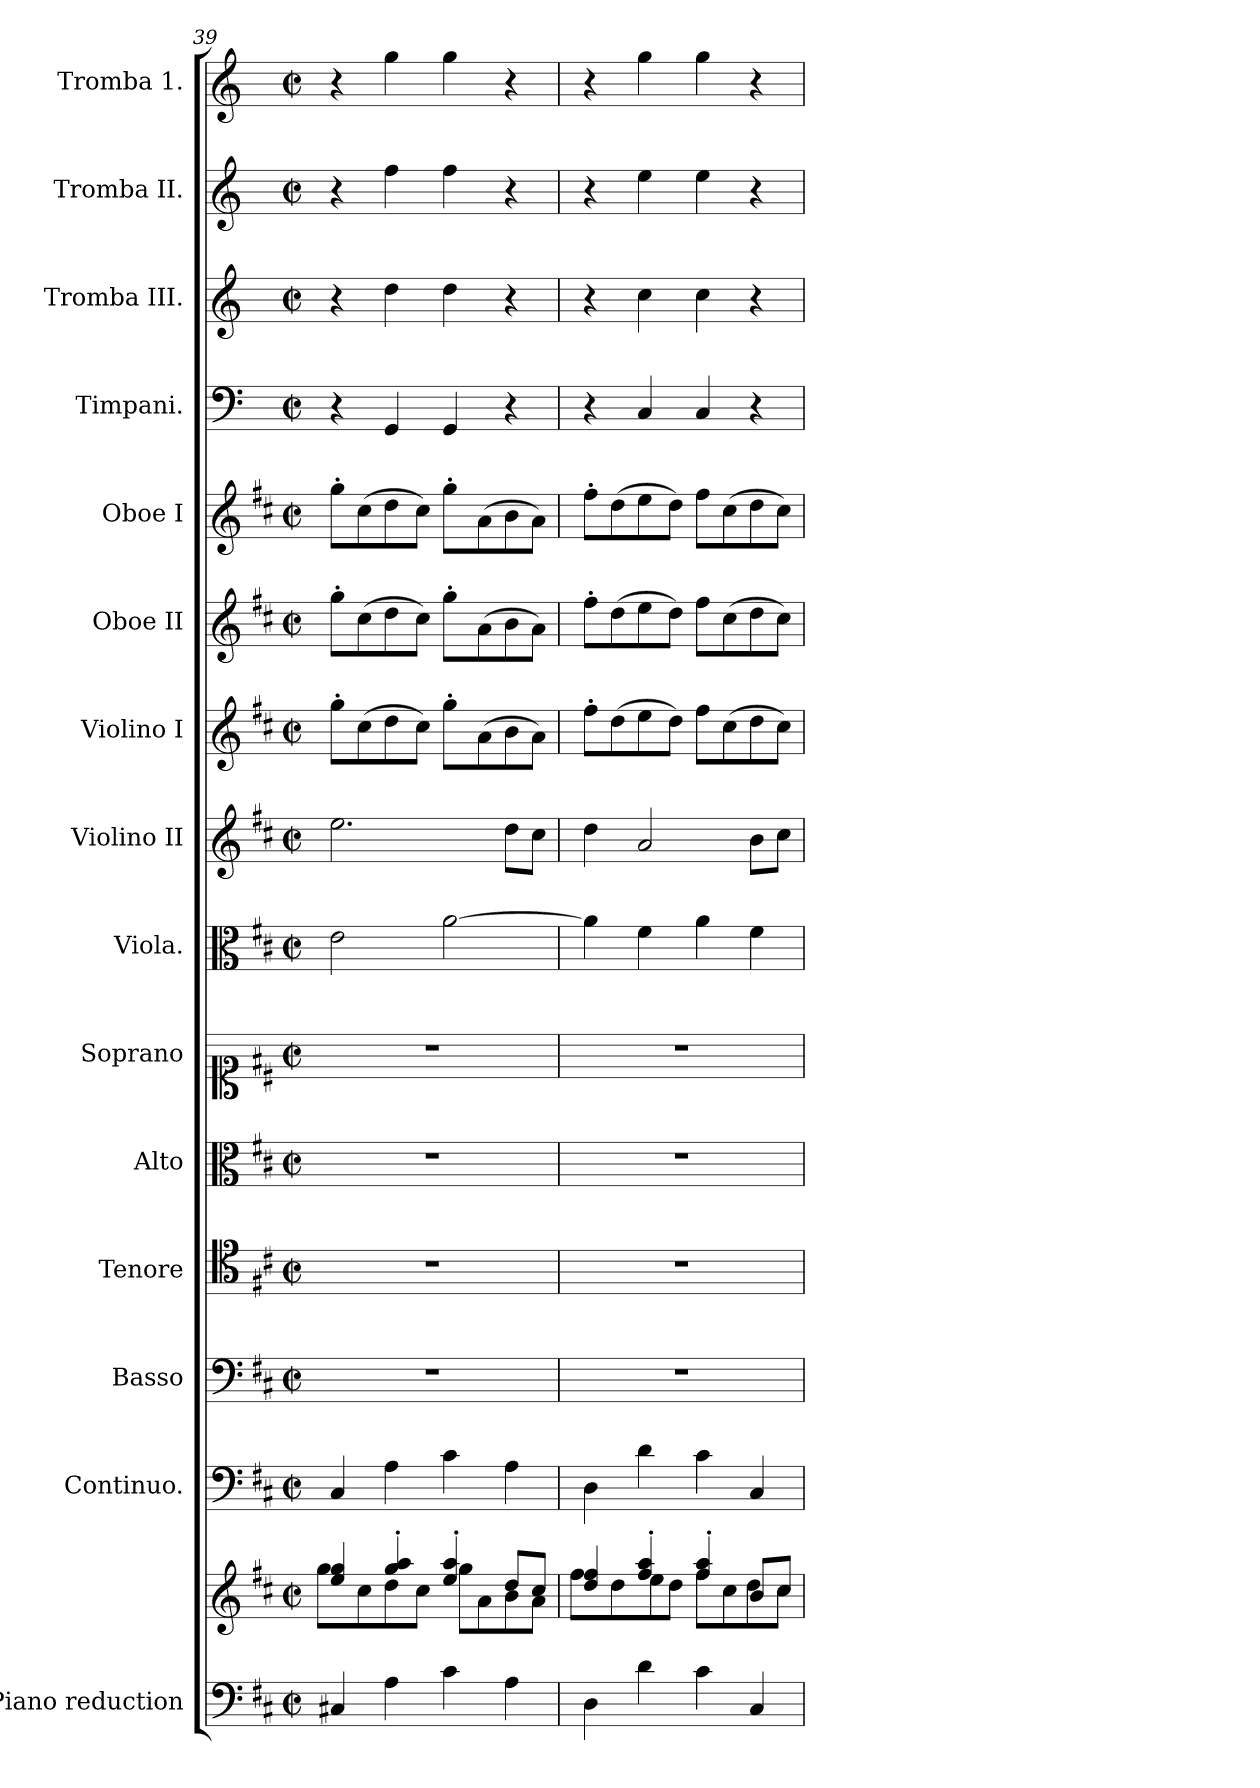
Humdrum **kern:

**kern	**kern	**kern	**kern	**kern	**kern	**kern	**kern	**kern	**kern	**kern	**kern	**kern	**kern	**kern	**kern
*part15	*part15	*part14	*part13	*part12	*part11	*part10	*part9	*part8	*part7	*part6	*part5	*part4	*part3	*part2	*part1
*staff16	*staff15	*staff14	*staff13	*staff12	*staff11	*staff10	*staff9	*staff8	*staff7	*staff6	*staff5	*staff4	*staff3	*staff2	*staff1
*I"Piano reduction	*	*I"Continuo.	*I"Basso	*I"Tenore	*I"Alto	*I"Soprano	*I"Viola.	*I"Violino II	*I"Violino I	*I"Oboe II	*I"Oboe I	*I"Timpani.	*I"Tromba III.	*I"Tromba II.	*I"Tromba 1.
*I'Pno	*	*	*	*	*	*	*I'Vla	*	*I'Vln	*I'Ob	*I'Ob	*I'Timp	*	*	*
*clefF4	*clefG2	*clefF4	*clefF4	*clefC4	*clefC3	*clefC1	*clefC3	*clefG2	*clefG2	*clefG2	*clefG2	*clefF4	*clefG2	*clefG2	*clefG2
*	*	*	*	*	*	*	*	*	*	*	*	*ITrd-1c-2	*ITrd-1c-2	*ITrd-1c-2	*ITrd-1c-2
*k[f#c#]	*k[f#c#]	*k[f#c#]	*k[f#c#]	*k[f#c#]	*k[f#c#]	*k[f#c#]	*k[f#c#]	*k[f#c#]	*k[f#c#]	*k[f#c#]	*k[f#c#]	*k[f#c#]	*k[f#c#]	*k[f#c#]	*k[f#c#]
*M2/2	*M2/2	*M2/2	*M2/2	*M2/2	*M2/2	*M2/2	*M2/2	*M2/2	*M2/2	*M2/2	*M2/2	*M2/2	*M2/2	*M2/2	*M2/2
*met(c|)	*met(c|)	*met(c|)	*met(c|)	*met(c|)	*met(c|)	*met(c|)	*met(c|)	*met(c|)	*met(c|)	*met(c|)	*met(c|)	*met(c|)	*met(c|)	*met(c|)	*met(c|)
=39	=39	=39	=39	=39	=39	=39	=39	=39	=39	=39	=39	=39	=39	=39	=39
*	*^	*	*	*	*	*	*	*	*	*	*	*	*	*	*
4C#X/	4ee/ 4gg/	8gg\L	4C#/	1r	1r	1r	1r	2e\	2.ee\	8gg'\L	8gg'\L	8gg'\L	4r	4r	4r	4r
.	.	8cc#\	.	.	.	.	.	.	.	(8cc#\	(8cc#\	(8cc#\	.	.	.	.
4A\	4gg/' 4aa/'	8dd\	4A\	.	.	.	.	.	.	8dd\	8dd\	8dd\	4AA/	4ee\	4gg\	4aa\
.	.	8cc#\J	.	.	.	.	.	.	.	8cc#\J)	8cc#\J)	8cc#\J)	.	.	.	.
4c#\	4ee/' 4aa/'	8gg\L	4c#\	.	.	.	.	[2a\	.	8gg'\L	8gg'\L	8gg'\L	4AA/	4ee\	4gg\	4aa\
.	.	8a\	.	.	.	.	.	.	.	(8a\	(8a\	(8a\	.	.	.	.
4A\	8dd/L	8b\	4A\	.	.	.	.	.	8dd\L	8b\	8b\	8b\	4r	4r	4r	4r
.	8cc#/J	8a\J	.	.	.	.	.	.	8cc#\J	8a\J)	8a\J)	8a\J)	.	.	.	.
=40	=40	=40	=40	=40	=40	=40	=40	=40	=40	=40	=40	=40	=40	=40	=40	=40
4D\	4dd/ 4ff#/	8ff#\L	4D\	1r	1r	1r	1r	4a\]	4dd\	8ff#'\L	8ff#'\L	8ff#'\L	4r	4r	4r	4r
.	.	8dd\	.	.	.	.	.	.	.	(8dd\	(8dd\	(8dd\	.	.	.	.
4d\	4ff#/' 4aa/'	8ee\	4d\	.	.	.	.	4f#\	2a/	8ee\	8ee\	8ee\	4D/	4dd\	4ff#\	4aa\
.	.	8dd\J	.	.	.	.	.	.	.	8dd\J)	8dd\J)	8dd\J)	.	.	.	.
4c#\	4ff#/' 4aa/'	8ff#\L	4c#\	.	.	.	.	4a\	.	8ff#\L	8ff#\L	8ff#\L	4D/	4dd\	4ff#\	4aa\
.	.	8cc#\	.	.	.	.	.	.	.	(8cc#\	(8cc#\	(8cc#\	.	.	.	.
4C#/	8b/L	8dd\	4C#/	.	.	.	.	4f#\	8b\L	8dd\	8dd\	8dd\	4r	4r	4r	4r
.	8cc#/J	8cc#\J	.	.	.	.	.	.	8cc#\J	8cc#\J)	8cc#\J)	8cc#\J)	.	.	.	.
*	*v	*v	*	*	*	*	*	*	*	*	*	*	*	*	*	*
=	=	=	=	=	=	=	=	=	=	=	=	=	=	=	=
*-	*-	*-	*-	*-	*-	*-	*-	*-	*-	*-	*-	*-	*-	*-	*-
